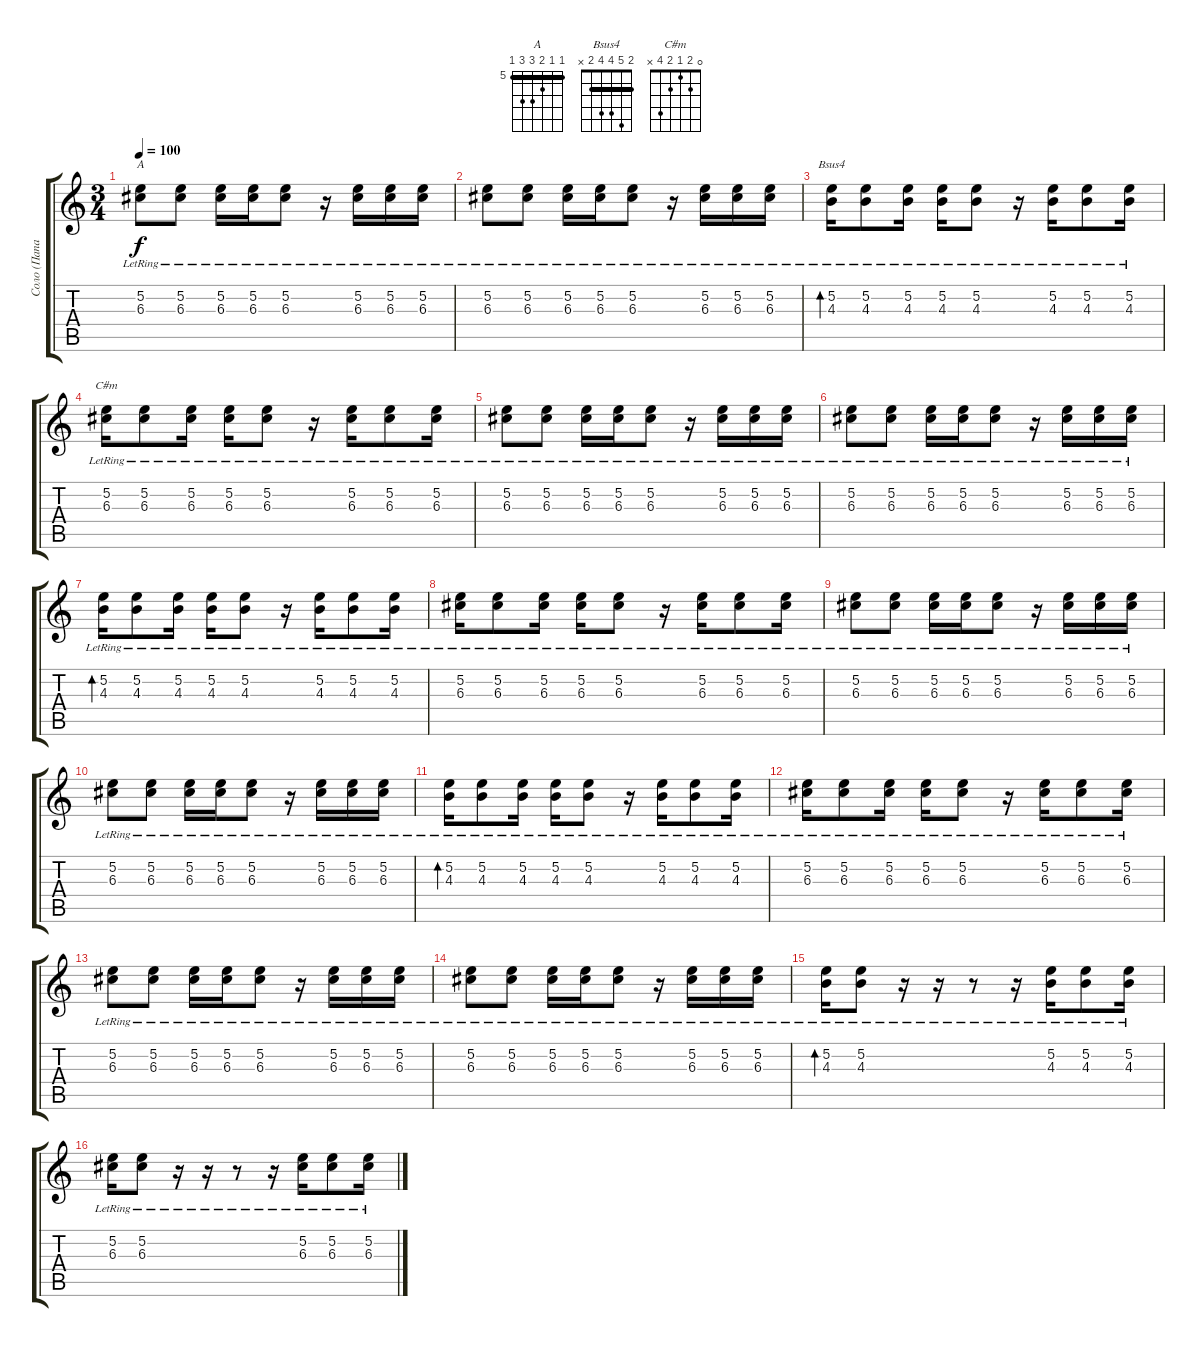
\track ("Соло (Папа)" "Соло (Папа") {instrument electricguitarclean}
\staff {score tabs}
\tuning (E4 B3 G3 D3 A2 E2) {hide}
\chord ("A" 5 5 6 7 7 5) {firstfret 5 barre 5}
\chord ("Bsus4" 2 5 4 4 2 x) {barre 2}
\chord ("C#m" 0 2 1 2 4 x)
\ts (3 4)
\tempo 100
\clef g2
\ks c
(5.2{lr} 6.3{lr}).8{ch "A" dy f} (5.2{lr} 6.3{lr}).8 (5.2{lr} 6.3{lr}).16 (5.2{lr} 6.3{lr}).16 (5.2{lr} 6.3{lr}).8 r.16 (5.2{lr} 6.3{lr}).16 (5.2{lr} 6.3{lr}).16 (5.2{lr} 6.3{lr}).16 |
(5.2{lr} 6.3{lr}).8 (5.2{lr} 6.3{lr}).8 (5.2{lr} 6.3{lr}).16 (5.2{lr} 6.3{lr}).16 (5.2{lr} 6.3{lr}).8 r.16 (5.2{lr} 6.3{lr}).16 (5.2{lr} 6.3{lr}).16 (5.2{lr} 6.3{lr}).16 |
(5.2{lr} 4.3{lr}).16{bd 60 ch "Bsus4"} (5.2{lr} 4.3{lr}).8 (5.2{lr} 4.3{lr}).16 (5.2{lr} 4.3{lr}).16 (5.2{lr} 4.3{lr}).8 r.16 (5.2{lr} 4.3{lr}).16 (5.2{lr} 4.3{lr}).8 (5.2{lr} 4.3{lr}).16 |
(5.2{lr} 6.3{lr}).16{ch "C#m"} (5.2{lr} 6.3{lr}).8 (5.2{lr} 6.3{lr}).16 (5.2{lr} 6.3{lr}).16 (5.2{lr} 6.3{lr}).8 r.16 (5.2{lr} 6.3{lr}).16 (5.2{lr} 6.3{lr}).8 (5.2{lr} 6.3{lr}).16 |
(5.2{lr} 6.3{lr}).8 (5.2{lr} 6.3{lr}).8 (5.2{lr} 6.3{lr}).16 (5.2{lr} 6.3{lr}).16 (5.2{lr} 6.3{lr}).8 r.16 (5.2{lr} 6.3{lr}).16 (5.2{lr} 6.3{lr}).16 (5.2{lr} 6.3{lr}).16 |
(5.2{lr} 6.3{lr}).8 (5.2{lr} 6.3{lr}).8 (5.2{lr} 6.3{lr}).16 (5.2{lr} 6.3{lr}).16 (5.2{lr} 6.3{lr}).8 r.16 (5.2{lr} 6.3{lr}).16 (5.2{lr} 6.3{lr}).16 (5.2{lr} 6.3{lr}).16 |
(5.2{lr} 4.3{lr}).16{bd 60} (5.2{lr} 4.3{lr}).8 (5.2{lr} 4.3{lr}).16 (5.2{lr} 4.3{lr}).16 (5.2{lr} 4.3{lr}).8 r.16 (5.2{lr} 4.3{lr}).16 (5.2{lr} 4.3{lr}).8 (5.2{lr} 4.3{lr}).16 |
(5.2{lr} 6.3{lr}).16 (5.2{lr} 6.3{lr}).8 (5.2{lr} 6.3{lr}).16 (5.2{lr} 6.3{lr}).16 (5.2{lr} 6.3{lr}).8 r.16 (5.2{lr} 6.3{lr}).16 (5.2{lr} 6.3{lr}).8 (5.2{lr} 6.3{lr}).16 |
(5.2{lr} 6.3{lr}).8 (5.2{lr} 6.3{lr}).8 (5.2{lr} 6.3{lr}).16 (5.2{lr} 6.3{lr}).16 (5.2{lr} 6.3{lr}).8 r.16 (5.2{lr} 6.3{lr}).16 (5.2{lr} 6.3{lr}).16 (5.2{lr} 6.3{lr}).16 |
(5.2{lr} 6.3{lr}).8 (5.2{lr} 6.3{lr}).8 (5.2{lr} 6.3{lr}).16 (5.2{lr} 6.3{lr}).16 (5.2{lr} 6.3{lr}).8 r.16 (5.2{lr} 6.3{lr}).16 (5.2{lr} 6.3{lr}).16 (5.2{lr} 6.3{lr}).16 |
(5.2{lr} 4.3{lr}).16{bd 60} (5.2{lr} 4.3{lr}).8 (5.2{lr} 4.3{lr}).16 (5.2{lr} 4.3{lr}).16 (5.2{lr} 4.3{lr}).8 r.16 (5.2{lr} 4.3{lr}).16 (5.2{lr} 4.3{lr}).8 (5.2{lr} 4.3{lr}).16 |
(5.2{lr} 6.3{lr}).16 (5.2{lr} 6.3{lr}).8 (5.2{lr} 6.3{lr}).16 (5.2{lr} 6.3{lr}).16 (5.2{lr} 6.3{lr}).8 r.16 (5.2{lr} 6.3{lr}).16 (5.2{lr} 6.3{lr}).8 (5.2{lr} 6.3{lr}).16 |
(5.2{lr} 6.3{lr}).8 (5.2{lr} 6.3{lr}).8 (5.2{lr} 6.3{lr}).16 (5.2{lr} 6.3{lr}).16 (5.2{lr} 6.3{lr}).8 r.16 (5.2{lr} 6.3{lr}).16 (5.2{lr} 6.3{lr}).16 (5.2{lr} 6.3{lr}).16 |
(5.2{lr} 6.3{lr}).8 (5.2{lr} 6.3{lr}).8 (5.2{lr} 6.3{lr}).16 (5.2{lr} 6.3{lr}).16 (5.2{lr} 6.3{lr}).8 r.16 (5.2{lr} 6.3{lr}).16 (5.2{lr} 6.3{lr}).16 (5.2{lr} 6.3{lr}).16 |
(5.2{lr} 4.3{lr}).16{bd 60} (5.2{lr} 4.3{lr}).8 r.16 r.16 r.8 r.16 (5.2{lr} 4.3{lr}).16 (5.2{lr} 4.3{lr}).8 (5.2{lr} 4.3{lr}).16 |
(5.2{lr} 6.3{lr}).16 (5.2{lr} 6.3{lr}).8 r.16 r.16 r.8 r.16 (5.2{lr} 6.3{lr}).16 (5.2{lr} 6.3{lr}).8 (5.2{lr} 6.3{lr}).16
